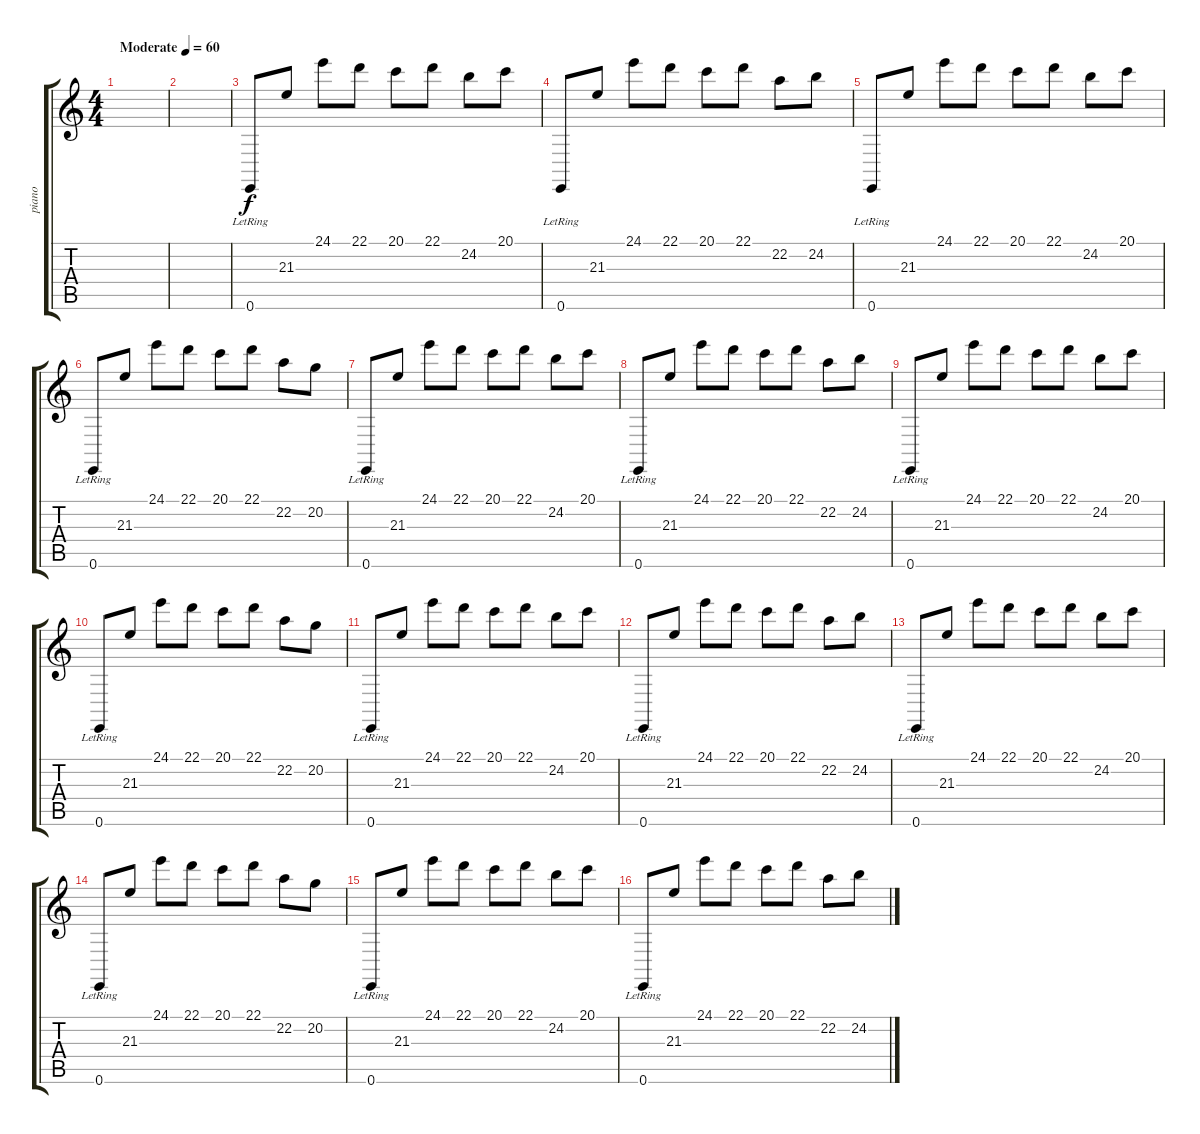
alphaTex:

\track ("piano" "piano") {instrument acousticgrandpiano}
\staff {score tabs}
\tuning (E4 B3 G3 D3 A2 E2) {hide}
\ts (4 4)
\tempo (60 "Moderate")
\clef g2
\ks c
|
|
0.6{lr}.8 21.3.8 24.1.8 22.1.8 20.1.8 22.1.8 24.2.8 20.1.8 |
0.6{lr}.8 21.3.8 24.1.8 22.1.8 20.1.8 22.1.8 22.2.8 24.2.8 |
0.6{lr}.8 21.3.8 24.1.8 22.1.8 20.1.8 22.1.8 24.2.8 20.1.8 |
0.6{lr}.8 21.3.8 24.1.8 22.1.8 20.1.8 22.1.8 22.2.8 20.2.8 |
0.6{lr}.8 21.3.8 24.1.8 22.1.8 20.1.8 22.1.8 24.2.8 20.1.8 |
0.6{lr}.8 21.3.8 24.1.8 22.1.8 20.1.8 22.1.8 22.2.8 24.2.8 |
0.6{lr}.8 21.3.8 24.1.8 22.1.8 20.1.8 22.1.8 24.2.8 20.1.8 |
0.6{lr}.8 21.3.8 24.1.8 22.1.8 20.1.8 22.1.8 22.2.8 20.2.8 |
0.6{lr}.8 21.3.8 24.1.8 22.1.8 20.1.8 22.1.8 24.2.8 20.1.8 |
0.6{lr}.8 21.3.8 24.1.8 22.1.8 20.1.8 22.1.8 22.2.8 24.2.8 |
0.6{lr}.8 21.3.8 24.1.8 22.1.8 20.1.8 22.1.8 24.2.8 20.1.8 |
0.6{lr}.8 21.3.8 24.1.8 22.1.8 20.1.8 22.1.8 22.2.8 20.2.8 |
0.6{lr}.8 21.3.8 24.1.8 22.1.8 20.1.8 22.1.8 24.2.8 20.1.8 |
0.6{lr}.8 21.3.8 24.1.8 22.1.8 20.1.8 22.1.8 22.2.8 24.2.8
